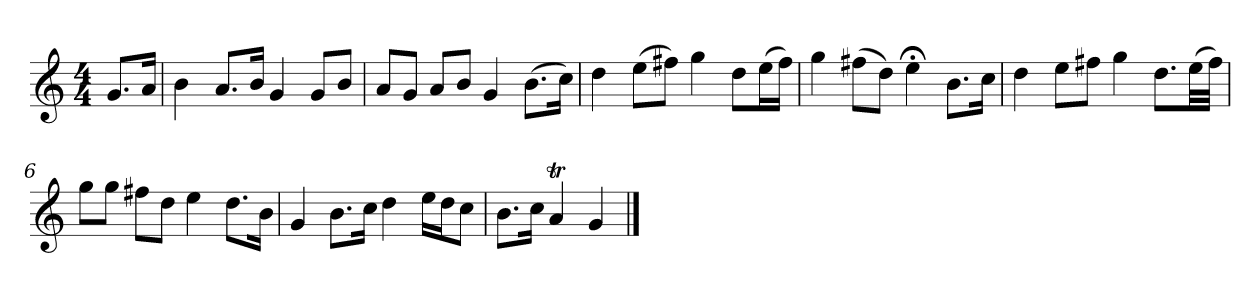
**kern
*part1
*staff1
*M4/4
=
8.gL
16aJk
=1
4b
8.aL
16bJk
4g
8gL
8bJ
=2
8aL
8gJ
8aL
8bJ
4g
(8.bL
16ccJk)
=3
4dd
(8eeL
8ff#XJ)
4gg
8ddL
(16eeL
16ff#JJ)
=4
4gg
(8ff#XL
8ddJ)
4ee;<
8.bL
16ccJk
=5
4dd
8eeL
8ff#XJ
4gg
8.ddL
(32eeLL
32ff#JJJ)
=6
8ggL
8ggJ
8ff#XL
8ddJ
4ee
8.ddL
16bJk
=7
4g
8.bL
16ccJk
4dd
16eeLL
16ddJ
8ccJ
=8
8.bL
16ccJk
4aT
4g
==
*-
